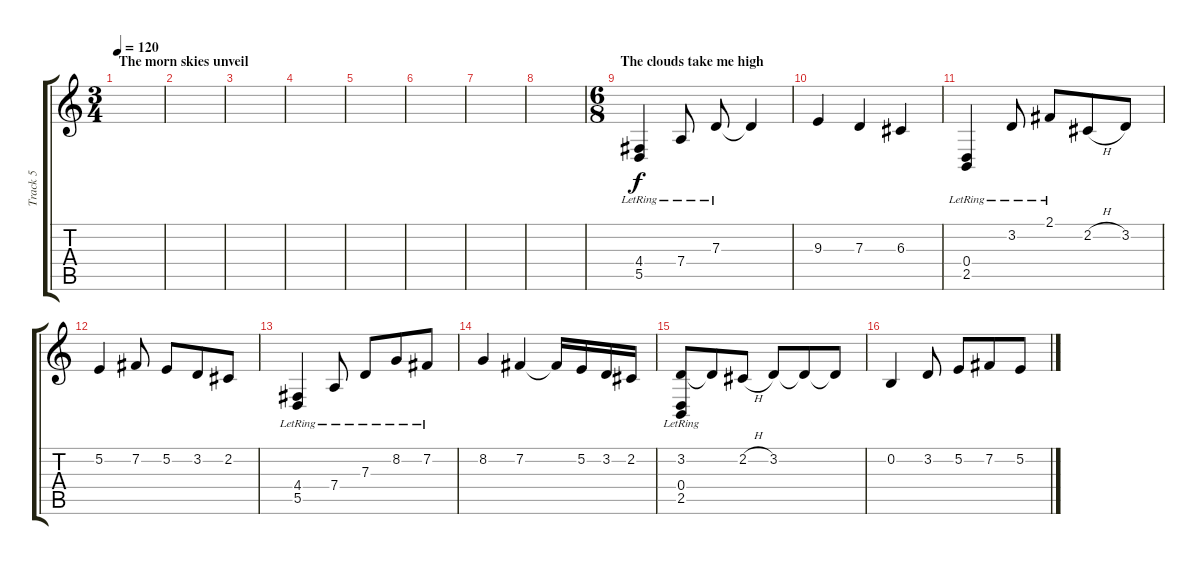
\track ("Track 5" "Track 5") {instrument electricgrandpiano}
\staff {score tabs}
\tuning (E4 B3 G3 D3 A2 E2) {hide}
\ts (3 4)
\section ("" "The morn skies unveil")
\tempo 120
\clef g2
\ks c
|
|
|
|
|
|
|
|
\ts (6 8)
\section ("" "The clouds take me high")
(4.4{lr} 5.5{lr}).4 7.4{lr}.8 7.3{lr}.8 7.3{t}.4 |
9.3.4 7.3.4 6.3.4 |
(0.4{lr} 2.5{lr}).4 3.2{lr}.8 2.1{lr}.8 2.2{h}.8 3.2.8 |
5.2.4 7.2.8 5.2.8 3.2.8 2.2.8 |
(4.4{lr} 5.5{lr}).4 7.4{lr}.8 7.3{lr}.8 8.2{lr}.8 7.2{lr}.8 |
8.2.4 7.2.4 7.2{t}.16 5.2.16 3.2.16 2.2.16 |
(3.2{lr} 0.4{lr} 2.5{lr}).8 3.2{t}.8 2.2{h}.8 3.2.8 3.2{t}.8 3.2{t}.8 |
0.2.4 3.2.8 5.2.8 7.2.8 5.2.8
